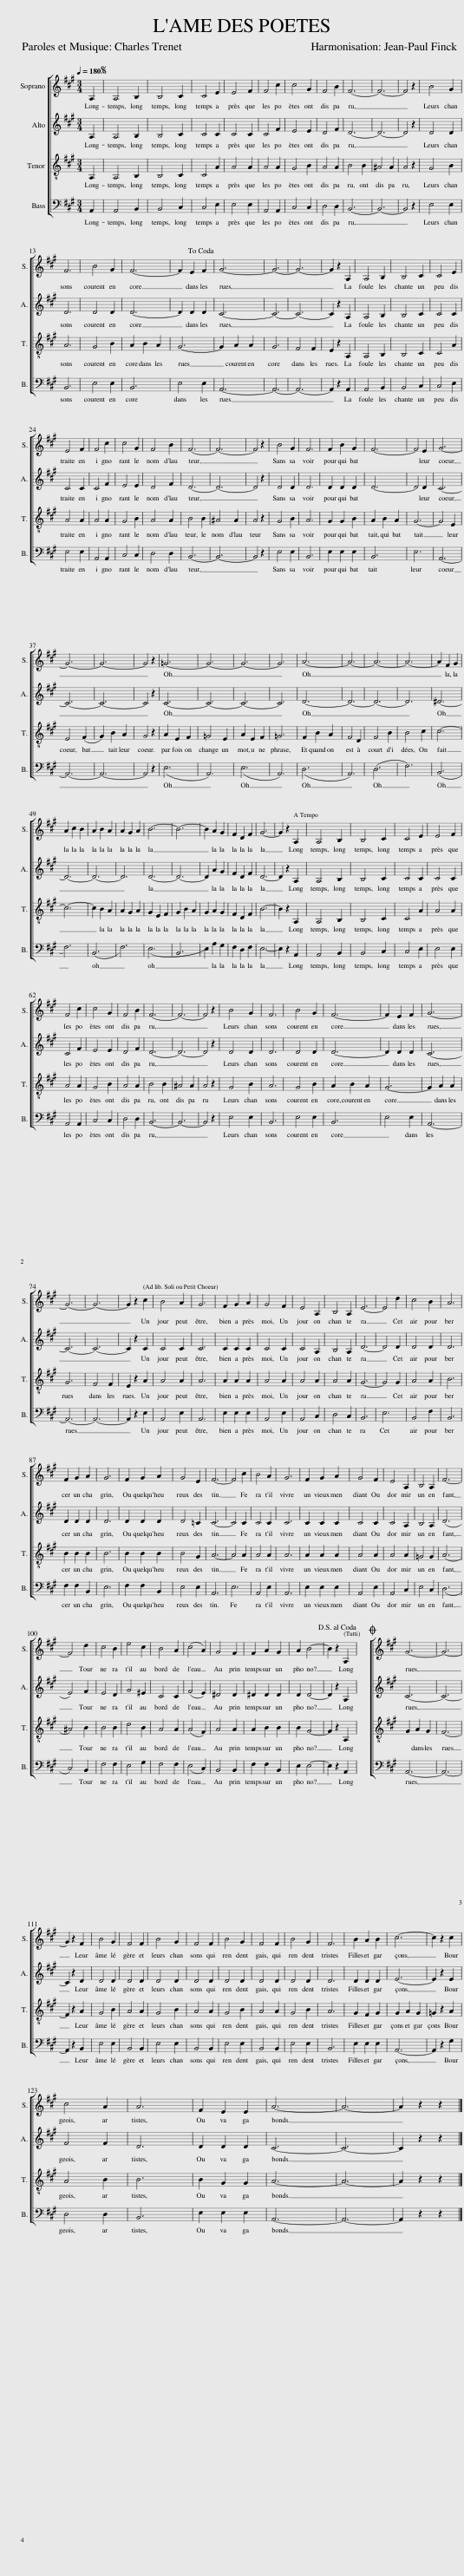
X:1
%%score [ 1 2 3 4 ]
L:1/8
Q:1/4=180
M:3/4
I:linebreak $
K:A
V:1 treble
V:2 treble
V:3 treble-8
V:4 bass
V:1
 A,2 |S A,4 B,2 | B,4 C2 | C4 E2 | E4 F2 | %5
 F4 c2 | c4 G2 | F4 B2 | F6- | F6- | %10
 F4 z2 | B4 G2 |$ F6 | B4 G2 | F6- | %15
 F2 E2 F2!dacoda! | G6- | G6- | G6- | G2 z2 A,2 | %20
 A,4 B,2 | B,4 C2 | C4 E2 |$ E4 F2 | F4 c2 | %25
 c4 G2 | F4 B2 | F6- | F6- | F4 z2 | %30
 B4 G2 | F6 | F2 B2 G2 | F6- | F4 E2 | %35
 G6- |$ G6- | G6- | G4 z2 | =G6- | %40
 G6- | G6- | G6 | A6- | A6- | %45
 A6- | A6- | A2 F2 G2 |$ A2 c2 B2 | A2 B2 A2 | %50
 A2 G2 A2 | B6- | B6- | B2 A2 G2 | F2 D2 F2 | %55
 G6- | G2 z2 A,2 | A,4 B,2 | B,4 C2 | C4 E2 | %60
 E4 F2 |$ F4 c2 | c4 G2 | F4 B2 | F6- | %65
 F6- | F4 z2 | B4 G2 | F6 | B4 G2 | %70
 F6- | F2 E2 F2 | G6- |$ G6- | G6- | %75
 G2 z2 c2 | B4 A2 | G6 | F2 G2 A2 | G4 F2 | %80
 E4 A,2 | B,4 A,2 | E6- | E4 d2 | c4 B2 | %85
 A6 |$ F2 G2 A2 | G6 | F2 G2 A2 | G4 E2 | %90
 F6- | F4 c2 | B4 A2 | G6 | F2 G2 A2 | %95
 G4 F2 | E4 A,2 | B,4 A,2 | F6- |$ F4 d2 | %100
 c4 B2 | e4 c2 | B4 A2 | (c4 A2) | G4 F2 | %105
 F2 A2 G2 | A2 B4- | B2 z2 A,2!D.S.! |O G6- | G6- |$ %110
 G2 z2 F2 | B4 G2 | F4 F2 | B4 G2 | F4 F2 | %115
 B4 G2 | F4 F2 | B4 G2 | F6 | B2 A2 B2 | %120
 c6- | c2 z2 c2 |$ c4 A2 | A6 | F2 E2 E2 | %125
 A6- | A6- | A2 z2 z2 |] %128
V:2
 A,2 | A,4 B,2 | B,4 C2 | C4 C2 | C4 C2 | %5
 C4 F2 | E4 E2 | D4 F2 | D6- | D6- | %10
 D4 z2 | D4 D2 |$ D6 | D4 D2 | D6- | %15
 D2 D2 D2 | C6- | C6- | C6- | C2 z2 A,2 | %20
 A,4 B,2 | B,4 C2 | C4 C2 |$ C4 C2 | C4 F2 | %25
 E4 E2 | D4 F2 | D6- | D6- | D4 z2 | %30
 D4 D2 | D6 | D2 D2 D2 | D6- | D4 D2 | %35
 C6- |$ C6- | C6- | C4 z2 | C6- | %40
 C6- | C6- | C6 | D6- | D6- | %45
 D6- | D6 | ^D6- |$ D6- | D6- | %50
 D6 | D6- | D6- | D2 A2 G2 | F2 D2 F2 | %55
 D6- | D2 z2 A,2 | A,4 B,2 | B,4 C2 | C4 C2 | %60
 C4 C2 |$ C4 F2 | E4 E2 | D4 F2 | D6- | %65
 D6- | D4 z2 | D4 D2 | D6 | D4 D2 | %70
 D6- | D2 D2 D2 | C6- |$ C6- | C6- | %75
 C2 z2 C2 | C4 C2 | C6 | C2 C2 C2 | C4 C2 | %80
 C4 A,2 | B,4 A,2 | D6- | D4 D2 | D4 D2 | %85
 D6 |$ D2 D2 D2 | D6 | D2 D2 D2 | D4 =C2 | %90
 C6- | C4 C2 | C4 C2 | C6 | C2 C2 C2 | %95
 C4 C2 | C4 A,2 | B,4 A,2 | (D6 |$ E4) F2 | %100
 E4 D2 | G4 ^E2 | C4 C2 | (F4 E2) | ^D4 D2 | %105
 ^D2 D2 D2 | D2 D4- | D2 z2 A,2 | C6- | C6- |$ %110
 C2 z2 D2 | D4 D2 | D4 D2 | D4 D2 | D4 D2 | %115
 D4 D2 | D4 D2 | D4 D2 | D6 | D2 D2 D2 | %120
 E6- | E2 z2 E2 |$ F4 F2 | D6 | D2 D2 D2 | %125
 C6- | C6- | C2 z2 z2 |] %128
V:3
 A,2 | A,4 B,2 | B,4 C2 | C4 A2 | A4 A2 | %5
 A4 A2 | G4 B2 | A4 A2 | B4 B2 | ^A4 A2 | %10
 A4 z2 | G4 B2 |$ A6 | G4 B2 | A2 B2 A2 | %15
 G6- | G2 A2 A2 | G6 | F4 F2 | E2 z2 A,2 | %20
 A,4 B,2 | B,4 C2 | C4 A2 |$ A4 A2 | A4 A2 | %25
 G4 B2 | A4 A2 | B4 B2 | ^A4 A2 | A4 z2 | %30
 G4 B2 | A6 | G2 G2 B2 | A2 B2 A2 | G6- | %35
 G4 E2 |$ E4 (F2 | G2) B2 A2 | G4 z2 | A2 E2 F2 | %40
 =G4 E2 | A2 E2 F2 | =G6 | F2 B2 A2 | F4 D2 | %45
 F4 B2 | B4 c2 | c6- |$ c6- | c2 B2 A2 | %50
 A2 G2 A2 | G2 E2 F2 | G2 B2 A2 | G2 A2 G2 | F2 D2 F2 | %55
 B6- | B2 z2 A,2 | A,4 B,2 | B,4 C2 | C4 A2 | %60
 A4 A2 |$ A4 A2 | G4 B2 | A4 A2 | B4 B2 | %65
 ^A4 A2 | A4 z2 | G4 B2 | A6 | G4 B2 | %70
 A2 B2 A2 | G6- | G2 A2 A2 |$ G6 | F4 F2 | %75
 E2 z2 A2 | A4 A2 | A6 | A2 A2 A2 | A4 A2 | %80
 A4 A2 | A4 A2 | G6- | G4 G2 | A4 A2 | %85
 B6 |$ B2 B2 B2 | B6 | B2 B2 B2 | B4 G2 | %90
 A6- | A4 A2 | A4 A2 | A6 | A2 A2 A2 | %95
 A4 A2 | A4 A2 | =G4 G2 | (A6 |$ ^A4) B2 | %100
 B4 B2 | d4 B2 | A4 A2 | (A4 F2) | A4 A2 | %105
 A2 B2 B2 | B2 G4- | G2 z2 A,2 | G2 A2 G2 | F6- |$ %110
 F2 z2 A2 | G4 B2 | A4 A2 | G4 B2 | A4 A2 | %115
 G4 B2 | A4 A2 | G4 B2 | A6 | G2 F2 G2 | %120
 G2 A2 G2 | =G2 z2 A2 |$ A4 B2 | B6 | B2 G2 G2 | %125
 A6- | A6- | A2 z2 z2 |] %128
V:4
 A,,2 | A,,4 B,,2 | B,,4 C,2 | C,4 E,2 | E,4 E,2 | %5
 A,,4 A,,2 | C,4 C,2 | D,4 D,2 | B,,6- | B,,6- | %10
 B,,4 z2 | E,4 E,2 |$ B,,6 | E,4 E,2 | B,,6 | %15
 E,4 E,2 | A,,6- | A,,6- | A,,6- | A,,2 z2 A,,2 | %20
 A,,4 B,,2 | B,,4 C,2 | C,4 E,2 |$ E,4 E,2 | A,,4 A,,2 | %25
 C,4 C,2 | D,4 D,2 | B,,6- | B,,6- | B,,4 z2 | %30
 E,4 E,2 | B,,6 | E,2 E,2 E,2 | B,,6 | E,6 | %35
 A,,6- |$ A,,6- | A,,6- | A,,4 z2 | (E,6 | %40
 A,,6) | (E,6 | A,,6) | (D,6 | A,,6) | %45
 (D,6 | F,6) | (B,,6 |$ F,6) | (B,,6 | %50
 F,6) | (E,6 | B,,6) | E,2 A,2 G,2 | F,2 D,2 F,2 | %55
 E,6- | E,2 z2 A,,2 | A,,4 B,,2 | B,,4 C,2 | C,4 E,2 | %60
 E,4 E,2 |$ A,,4 A,,2 | C,4 C,2 | D,4 D,2 | B,,6- | %65
 B,,6- | B,,4 z2 | E,4 E,2 | B,,6 | E,4 E,2 | %70
 B,,6 | E,4 E,2 | A,,6- |$ A,,6- | A,,6- | %75
 A,,2 z2 E,2 | A,,4 E,2 | A,,6 | E,2 E,2 E,2 | A,,4 E,2 | %80
 A,,4 C,2 | D,4 C,2 | B,,6 | E,6 | B,,4 F,2 | %85
 B,,6 |$ F,2 F,2 B,,2 | E,6 | F,2 F,2 B,,2 | E,4 E,2 | %90
 A,,6 | E,6 | A,,4 E,2 | A,,6 | E,2 E,2 E,2 | %95
 A,,4 E,2 | A,,4 C,2 | E,4 C,2 | (D,6 |$ C,4) B,,2 | %100
 F,4 F,2 | E,4 G,2 | F,4 F,2 | (E,4 C,2) | B,,4 B,,2 | %105
 F,2 F,2 B,,2 | E,2 E,4- | E,2 z2 A,,2 | A,,6- | A,,6- |$ %110
 A,,2 z2 B,,2 | E,4 E,2 | B,,4 B,,2 | E,4 E,2 | B,,4 B,,2 | %115
 E,4 E,2 | B,,4 B,,2 | E,4 E,2 | B,,6 | E,2 E,2 E,2 | %120
 A,,6- | A,,2 z2 G,2 |$ D,4 D,2 | B,,6 | E,2 E,2 E,2 | %125
 A,,6- | A,,6- | A,,2 z2 z2 |] %128
